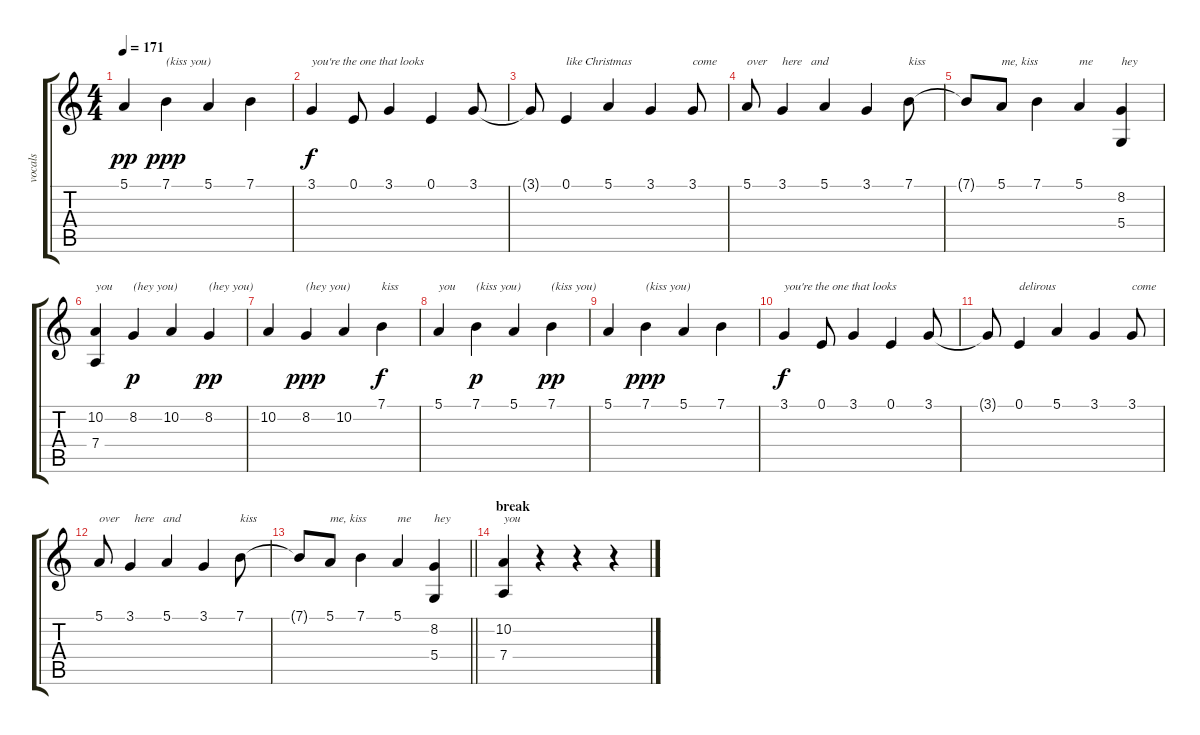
\track ("vocals " "vocals ") {instrument altosax}
\staff {score tabs}
\tuning (E4 B3 G3 D3 A2 E2) {hide}
\ts (4 4)
\tempo 171
\clef g2
\ks c
5.1.4{dy pp} 7.1.4{txt "(kiss you)" dy ppp} 5.1.4 7.1.4 |
3.1.4{txt "you're the one that looks " dy f} 0.1.8 3.1.4 0.1.4 3.1.8 |
3.1{t}.8 0.1.4{txt "like Christmas"} 5.1.4 3.1.4 3.1.8{txt "come "} |
5.1.8{txt "over     here   and"} 3.1.4 5.1.4 3.1.4 7.1.8{txt "kiss"} |
7.1{t}.8 5.1.8{txt "me, kiss"} 7.1.4 5.1.4{txt "me"} (8.2 5.4).4{txt "hey"} |
(10.2 7.4).4{txt "you"} 8.2.4{txt "(hey you)" dy p} 10.2.4 8.2.4{txt "(hey you)" dy pp} |
10.2.4 8.2.4{txt "(hey you)" dy ppp} 10.2.4 7.1.4{txt "kiss" dy f} |
5.1.4{txt "you"} 7.1.4{txt "(kiss you)" dy p} 5.1.4 7.1.4{txt "(kiss you)" dy pp} |
5.1.4 7.1.4{txt "(kiss you)" dy ppp} 5.1.4 7.1.4 |
3.1.4{txt "you're the one that looks " dy f} 0.1.8 3.1.4 0.1.4 3.1.8 |
3.1{t}.8 0.1.4{txt "delirous"} 5.1.4 3.1.4 3.1.8{txt "come "} |
5.1.8{txt "over     here   and"} 3.1.4 5.1.4 3.1.4 7.1.8{txt "kiss"} |
\barLineRight lightlight
7.1{t}.8 5.1.8{txt "me, kiss"} 7.1.4 5.1.4{txt "me"} (8.2 5.4).4{txt "hey"} |
\section ("" "break")
(10.2 7.4).4{txt "you"} r.4 r.4 r.4
